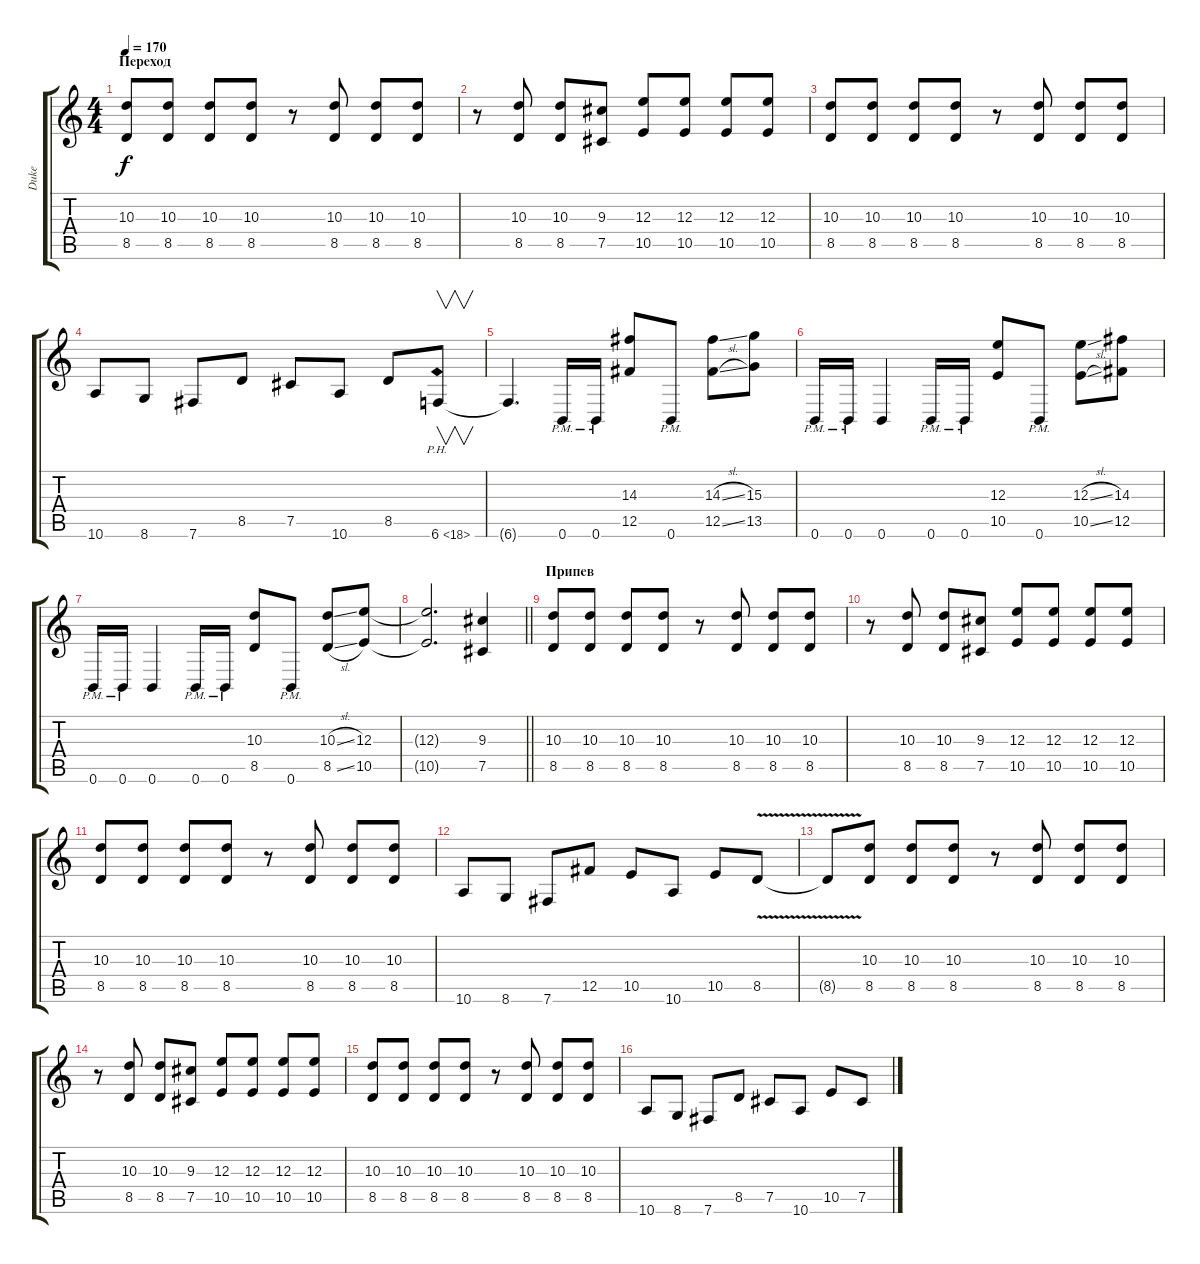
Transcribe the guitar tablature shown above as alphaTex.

\track ("Duke" "Duke") {instrument overdrivenguitar}
\staff {score tabs}
\tuning (Db4 Ab3 E3 B2 Gb2 B1) {hide}
\ts (4 4)
\section ("" "Переход")
\tempo 170
\clef g2
\ks c
(10.3 8.5).8{dy f} (10.3 8.5).8 (10.3 8.5).8 (10.3 8.5).8 r.8 (10.3 8.5).8 (10.3 8.5).8 (10.3 8.5).8 |
r.8 (10.3 8.5).8 (10.3 8.5).8 (9.3 7.5).8 (12.3 10.5).8 (12.3 10.5).8 (12.3 10.5).8 (12.3 10.5).8 |
(10.3 8.5).8 (10.3 8.5).8 (10.3 8.5).8 (10.3 8.5).8 r.8 (10.3 8.5).8 (10.3 8.5).8 (10.3 8.5).8 |
10.6.8 8.6.8 7.6.8 8.5.8 7.5.8 10.6.8 8.5.8 6.6{ph 12}.8{v instrument guitarharmonics} |
6.6{t}.4{d} 0.6{pm}.16{instrument overdrivenguitar} 0.6{pm}.16 (14.3 12.5).8 0.6{pm}.8 (14.3{sl} 12.5{sl}).8 (15.3 13.5).8 |
0.6{pm}.16 0.6{pm}.16 0.6.4 0.6{pm}.16 0.6{pm}.16 (12.3 10.5).8 0.6{pm}.8 (12.3{sl} 10.5{sl}).8 (14.3 12.5).8 |
0.6{pm}.16 0.6{pm}.16 0.6.4 0.6{pm}.16 0.6{pm}.16 (10.3 8.5).8 0.6{pm}.8 (10.3{sl} 8.5{sl}).8 (12.3 10.5).8 |
\barLineRight lightlight
(12.3{t} 10.5{t}).2{d} (9.3 7.5).4 |
\section ("" "Припев")
(10.3 8.5).8 (10.3 8.5).8 (10.3 8.5).8 (10.3 8.5).8 r.8 (10.3 8.5).8 (10.3 8.5).8 (10.3 8.5).8 |
r.8 (10.3 8.5).8 (10.3 8.5).8 (9.3 7.5).8 (12.3 10.5).8 (12.3 10.5).8 (12.3 10.5).8 (12.3 10.5).8 |
(10.3 8.5).8 (10.3 8.5).8 (10.3 8.5).8 (10.3 8.5).8 r.8 (10.3 8.5).8 (10.3 8.5).8 (10.3 8.5).8 |
10.6.8 8.6.8 7.6.8 12.5.8 10.5.8 10.6.8 10.5.8 8.5{v}.8 |
8.5{t}.8 (10.3 8.5).8 (10.3 8.5).8 (10.3 8.5).8 r.8 (10.3 8.5).8 (10.3 8.5).8 (10.3 8.5).8 |
r.8 (10.3 8.5).8 (10.3 8.5).8 (9.3 7.5).8 (12.3 10.5).8 (12.3 10.5).8 (12.3 10.5).8 (12.3 10.5).8 |
(10.3 8.5).8 (10.3 8.5).8 (10.3 8.5).8 (10.3 8.5).8 r.8 (10.3 8.5).8 (10.3 8.5).8 (10.3 8.5).8 |
10.6.8 8.6.8 7.6.8 8.5.8 7.5.8 10.6.8 10.5.8 7.5.8
